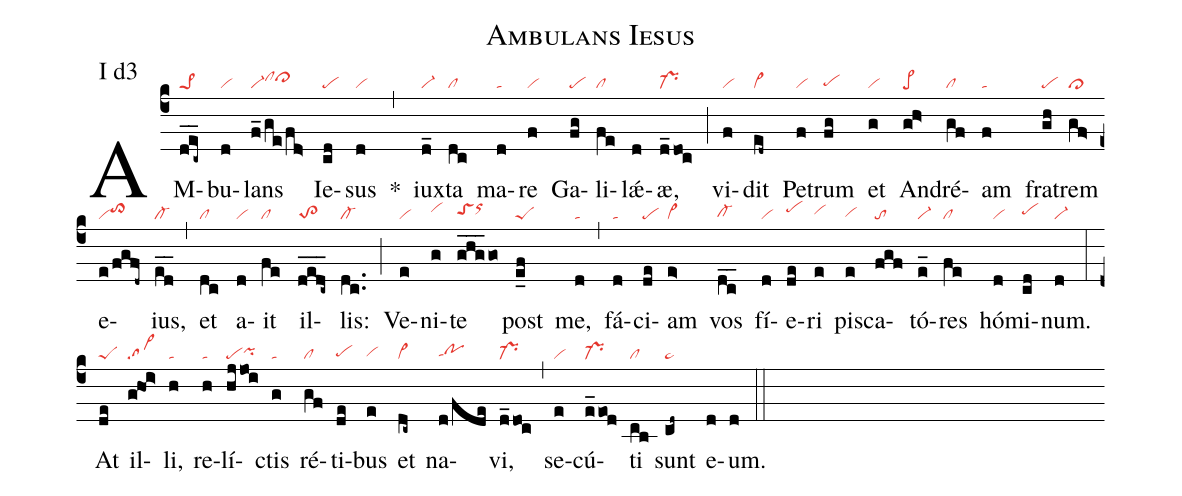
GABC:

name: Ambulans Iesus;
annotation: I d3;
mode: 1;
nabc-lines: 1;
%%
(c4)
AM(de__c~|pe>1)bu(d|vi)lans(f_/ge/fd>|vi-clhicl>hi) Ie(cd|pe)sus(d|vi) *(,)
iux(d_|vi-)ta(dc|cl) ma(d|ta)re(f|vi) Ga(fg|pe)li(fe|cl)lǽ(d)æ,(d_doc|pr-) (;)
vi(f|vi)dit(ed~|vi>) Pe(f|vi)trum(fg|pehg) et(g|vi) An(gh>|pe>)dré(gf|cl)am(f|ta) fra(gh|pe)trem(gf>|cl>) e(e/fgfd~|vito>hi)ius,(ed__|cl-) (,)
et(dc|cl) a(d|vi)it(fe|cl) il(ded___c~|to>2)lis:(dc..|cl-) (;)
Ve(e|vi)ni(g|vihi)te(ghg___go|toShhorhj) post(e_f|peS) me,(d|ta) (,)
fá(d|ta)ci(de|pe)am(e>|vi>) vos(dc__|cl-hg) fí(d|vi)e(de|pehi)ri(e|vihh) pi(e|vihg)sca(fgf|to)tó(e_|vi-)res(fe|cl) hó(d|vi)mi(cd|pehh)num.(d|vi-) (:)
At(de|peS) il(g!hoi>|sa>)li,(h|ta) re(h|ta)lí(hjjoi|pepihh)ctis(g|ta) ré(gf|cl)ti(de|pehg)bus(e|vihg) et(dc~|vi>) na(d/fde|tahgpohh)vi,(d_doc|pr-) (,)
se(e|vi)cú(e_eod|pr-)ti(cb|cl) sunt(cd~|ta>) e(d)um.(d) (::)
